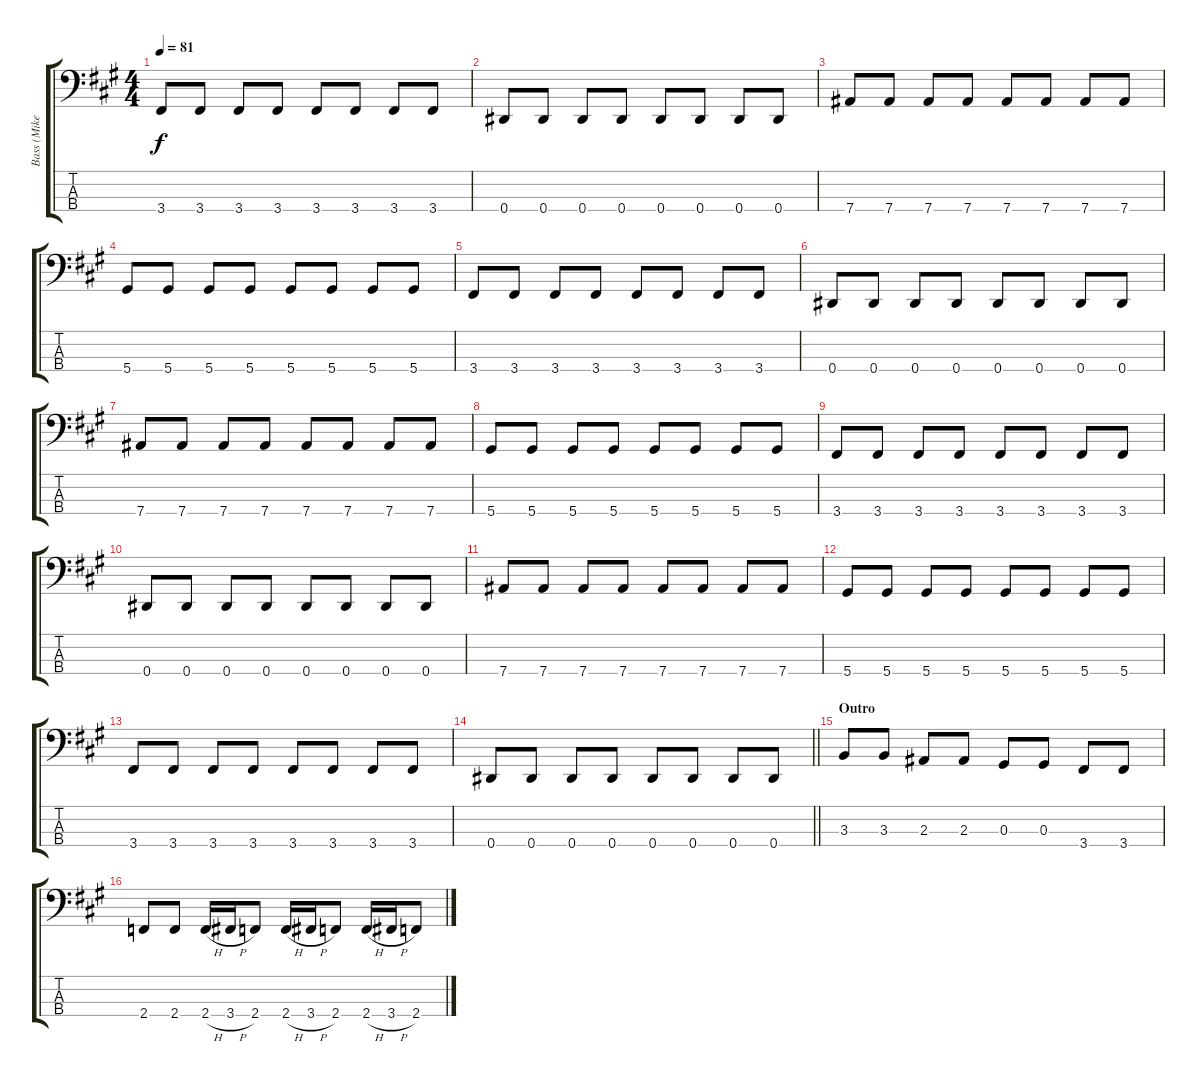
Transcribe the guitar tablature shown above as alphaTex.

\track ("Bass (Mike)" "Bass (Mike") {instrument electricbasspick}
\staff {score tabs}
\tuning (Gb2 Db2 Ab1 Eb1) {hide}
\ts (4 4)
\tempo 81
\clef f4
\ks f#minor
3.4.8{dy f} 3.4.8 3.4.8 3.4.8 3.4.8 3.4.8 3.4.8 3.4.8 |
0.4.8 0.4.8 0.4.8 0.4.8 0.4.8 0.4.8 0.4.8 0.4.8 |
7.4.8 7.4.8 7.4.8 7.4.8 7.4.8 7.4.8 7.4.8 7.4.8 |
5.4.8 5.4.8 5.4.8 5.4.8 5.4.8 5.4.8 5.4.8 5.4.8 |
3.4.8 3.4.8 3.4.8 3.4.8 3.4.8 3.4.8 3.4.8 3.4.8 |
0.4.8 0.4.8 0.4.8 0.4.8 0.4.8 0.4.8 0.4.8 0.4.8 |
7.4.8 7.4.8 7.4.8 7.4.8 7.4.8 7.4.8 7.4.8 7.4.8 |
5.4.8 5.4.8 5.4.8 5.4.8 5.4.8 5.4.8 5.4.8 5.4.8 |
3.4.8 3.4.8 3.4.8 3.4.8 3.4.8 3.4.8 3.4.8 3.4.8 |
0.4.8 0.4.8 0.4.8 0.4.8 0.4.8 0.4.8 0.4.8 0.4.8 |
7.4.8 7.4.8 7.4.8 7.4.8 7.4.8 7.4.8 7.4.8 7.4.8 |
5.4.8 5.4.8 5.4.8 5.4.8 5.4.8 5.4.8 5.4.8 5.4.8 |
3.4.8 3.4.8 3.4.8 3.4.8 3.4.8 3.4.8 3.4.8 3.4.8 |
\barLineRight lightlight
0.4.8 0.4.8 0.4.8 0.4.8 0.4.8 0.4.8 0.4.8 0.4.8 |
\section ("" "Outro")
3.3.8 3.3.8 2.3.8 2.3.8 0.3.8 0.3.8 3.4.8 3.4.8 |
2.4.8 2.4.8 2.4{h}.16 3.4{h}.16 2.4.8 2.4{h}.16 3.4{h}.16 2.4.8 2.4{h}.16 3.4{h}.16 2.4.8
